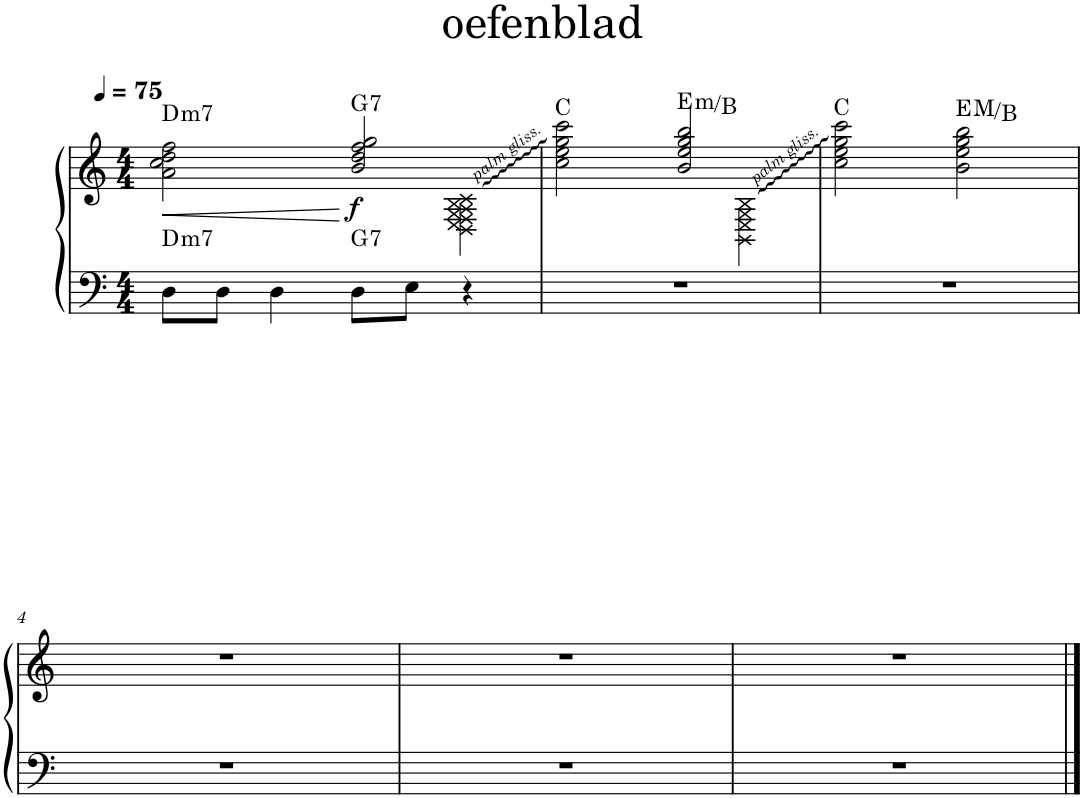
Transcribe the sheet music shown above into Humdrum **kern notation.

**kern	**kern	**dynam	**harte
*part1	*part1	*part1	*part1
*staff2	*staff1	*staff1/2	*
*I"Orgel	*	*	*
*I'Org.	*	*	*
*clefF4	*clefG2	*	*
*k[]	*k[]	*	*
*M4/4	*M4/4	*	*
*MM75	*MM75	*	*
=1	=1	=1	=1
!	!	!LO:HP:b	!LO:H:n=1:kt=m7
*	*^	*	*
!	!	!	!	!LO:H:n=2:kt=m7
8D\L	2a\ 2cc\ 2dd\ 2ff\	2.ryy	<	D:min7 D:min7
8D\J	.	.	.	.
4D\	.	.	.	.
!	!	!	!LO:DY:n=1:b	!LO:H:n=1:kt=7
!	!	!	!	!LO:H:n=2:kt=7
8D\L	2b/ 2dd/ 2ff/ 2gg/	.	[ f	G:7 G:7
8E\J	.	.	.	.
4r	.	4D\ 4E\ 4F\ 4G\ 4A\ 4B\ 4c\	.	.
=2	=2	=2	=2	=2
1r	2cc\ 2ee\ 2gg\ 2ccc\	2.ryy	.	C:maj
!	!	!	!	!LO:H:kt=m
.	2b/ 2ee/ 2gg/ 2bb/	.	.	E:min/5
.	.	4BB\ 4E\ 4G\ 4B\	.	.
*	*v	*v	*	*
=3	=3	=3	=3
1r	2cc\ 2ee\ 2gg\ 2ccc\	.	C:maj
!	!	!	!LO:H:kt=M
.	2b\ 2ee\ 2ggn\ 2bb\	.	E:maj/5
!!LO:LB:g=z
=4	=4	=4	=4
1r	1r	.	.
=5	=5	=5	=5
1r	1r	.	.
=6	=6	=6	=6
1r	1r	.	.
==	==	==	==
*-	*-	*-	*-
